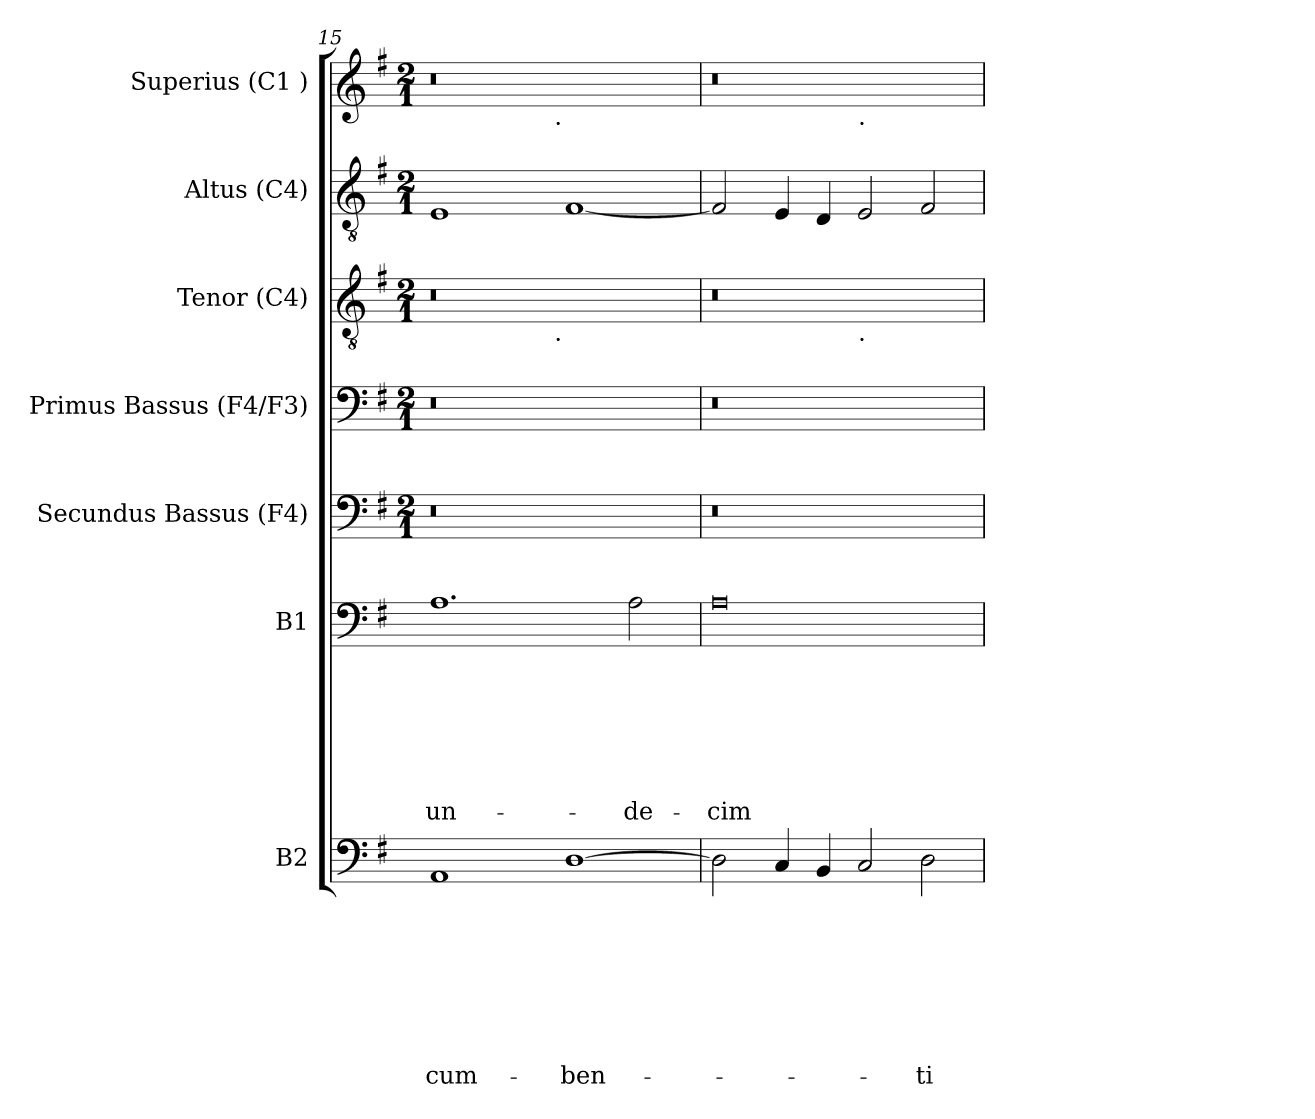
**kern	**text	**text	**text	**text	**text	**text	**text	**text	**kern	**text	**text	**text	**text	**text	**text	**text	**kern	**kern	**kern	**kern	**kern
*part7	*part7	*part7	*part7	*part7	*part7	*part7	*part7	*part7	*part6	*part6	*part6	*part6	*part6	*part6	*part6	*part6	*part5	*part4	*part3	*part2	*part1
*staff7	*staff7	*staff7	*staff7	*staff7	*staff7	*staff7	*staff7	*staff7	*staff6	*staff6	*staff6	*staff6	*staff6	*staff6	*staff6	*staff6	*staff5	*staff4	*staff3	*staff2	*staff1
*I"B2	*	*	*	*	*	*	*	*	*I"B1	*	*	*	*	*	*	*	*I"Secundus Bassus (F4)	*I"Primus Bassus (F4/F3)	*I"Tenor (C4)	*I"Altus (C4)	*I"Superius (C1 )
*I'B2	*	*	*	*	*	*	*	*	*I'B1	*	*	*	*	*	*	*	*	*	*I'T.	*I'A.	*I'S.
*clefF4	*	*	*	*	*	*	*	*	*clefF4	*	*	*	*	*	*	*	*clefF4	*clefF4	*clefGv2	*clefGv2	*clefG2
*	*	*	*	*	*	*	*	*	*	*	*	*	*	*	*	*	*ITrd7c12	*ITrd7c12	*	*	*
*k[f#]	*	*	*	*	*	*	*	*	*k[f#]	*	*	*	*	*	*	*	*k[f#]	*k[f#]	*k[f#]	*k[f#]	*k[f#]
*G:	*	*	*	*	*	*	*	*	*G:	*	*	*	*	*	*	*	*G:	*G:	*G:	*G:	*G:
*	*	*	*	*	*	*	*	*	*	*	*	*	*	*	*	*	*M2/1	*M2/1	*M2/1	*M2/1	*M2/1
=15	=15	=15	=15	=15	=15	=15	=15	=15	=15	=15	=15	=15	=15	=15	=15	=15	=15	=15	=15	=15	=15
!	!	!	!	!	!	!	!	!LO:LY:b	!	!	!	!	!	!	!	!LO:LY:b	!	!	!	!	!
*	*	*	*	*	*	*	*	*	*	*	*	*	*	*	*	*	*	*	*^	*	*^
1AA	.	.	.	.	.	.	.	-cum-	1.A	.	.	.	.	.	.	un-	0r	0r	0r	2ryy	1E	0r	2ryy
.	.	.	.	.	.	.	.	.	.	.	.	.	.	.	.	.	.	.	.	4...ryy	.	.	4...ryy
!	!	!	!	!	!	!	!	!	!	!	!	!	!	!	!	!	!	!	!	!	!	!	!LO:TX:b:t=.
!	!	!	!	!	!	!	!	!	!	!	!	!	!	!	!	!	!	!	!	!LO:TX:b:t=.	!	!	!
.	.	.	.	.	.	.	.	.	.	.	.	.	.	.	.	.	.	.	.	1ryy	.	.	1ryy
!	!	!	!	!	!	!	!	!LO:LY:b	!	!	!	!	!	!	!	!	!	!	!	!	!	!	!
[>1D	.	.	.	.	.	.	.	-ben-	.	.	.	.	.	.	.	.	.	.	.	.	[>1F#	.	.
!	!	!	!	!	!	!	!	!	!	!	!	!	!	!	!	!LO:LY:b	!	!	!	!	!	!	!
.	.	.	.	.	.	.	.	.	2A\	.	.	.	.	.	.	-de-	.	.	.	.	.	.	.
.	.	.	.	.	.	.	.	.	.	.	.	.	.	.	.	.	.	.	.	32ryy	.	.	32ryy
!!LO:PB:g=z	!!
=16	=16	=16	=16	=16	=16	=16	=16	=16	=16	=16	=16	=16	=16	=16	=16	=16	=16	=16	=16	=16	=16	=16	=16
!	!	!	!	!	!	!	!	!	!	!	!	!	!	!	!	!LO:LY:b	!	!	!	!	!	!	!
2D\]	.	.	.	.	.	.	.	.	0A	.	.	.	.	.	.	-cim	0r	0r	0r	1ryy	2F#/]	0r	1ryy
4C/	.	.	.	.	.	.	.	.	.	.	.	.	.	.	.	.	.	.	.	.	4E/	.	.
4BB/	.	.	.	.	.	.	.	.	.	.	.	.	.	.	.	.	.	.	.	.	4D/	.	.
!	!	!	!	!	!	!	!	!	!	!	!	!	!	!	!	!	!	!	!	!	!	!	!LO:TX:b:t=.
!	!	!	!	!	!	!	!	!	!	!	!	!	!	!	!	!	!	!	!	!LO:TX:b:t=.	!	!	!
2C/	.	.	.	.	.	.	.	.	.	.	.	.	.	.	.	.	.	.	.	1ryy	2E/	.	1ryy
!	!	!	!	!	!	!	!	!LO:LY:b	!	!	!	!	!	!	!	!	!	!	!	!	!	!	!
2D\	.	.	.	.	.	.	.	-ti-	.	.	.	.	.	.	.	.	.	.	.	.	2F#/	.	.
*	*	*	*	*	*	*	*	*	*	*	*	*	*	*	*	*	*	*	*v	*v	*	*v	*v
=	=	=	=	=	=	=	=	=	=	=	=	=	=	=	=	=	=	=	=	=	=
*-	*-	*-	*-	*-	*-	*-	*-	*-	*-	*-	*-	*-	*-	*-	*-	*-	*-	*-	*-	*-	*-
